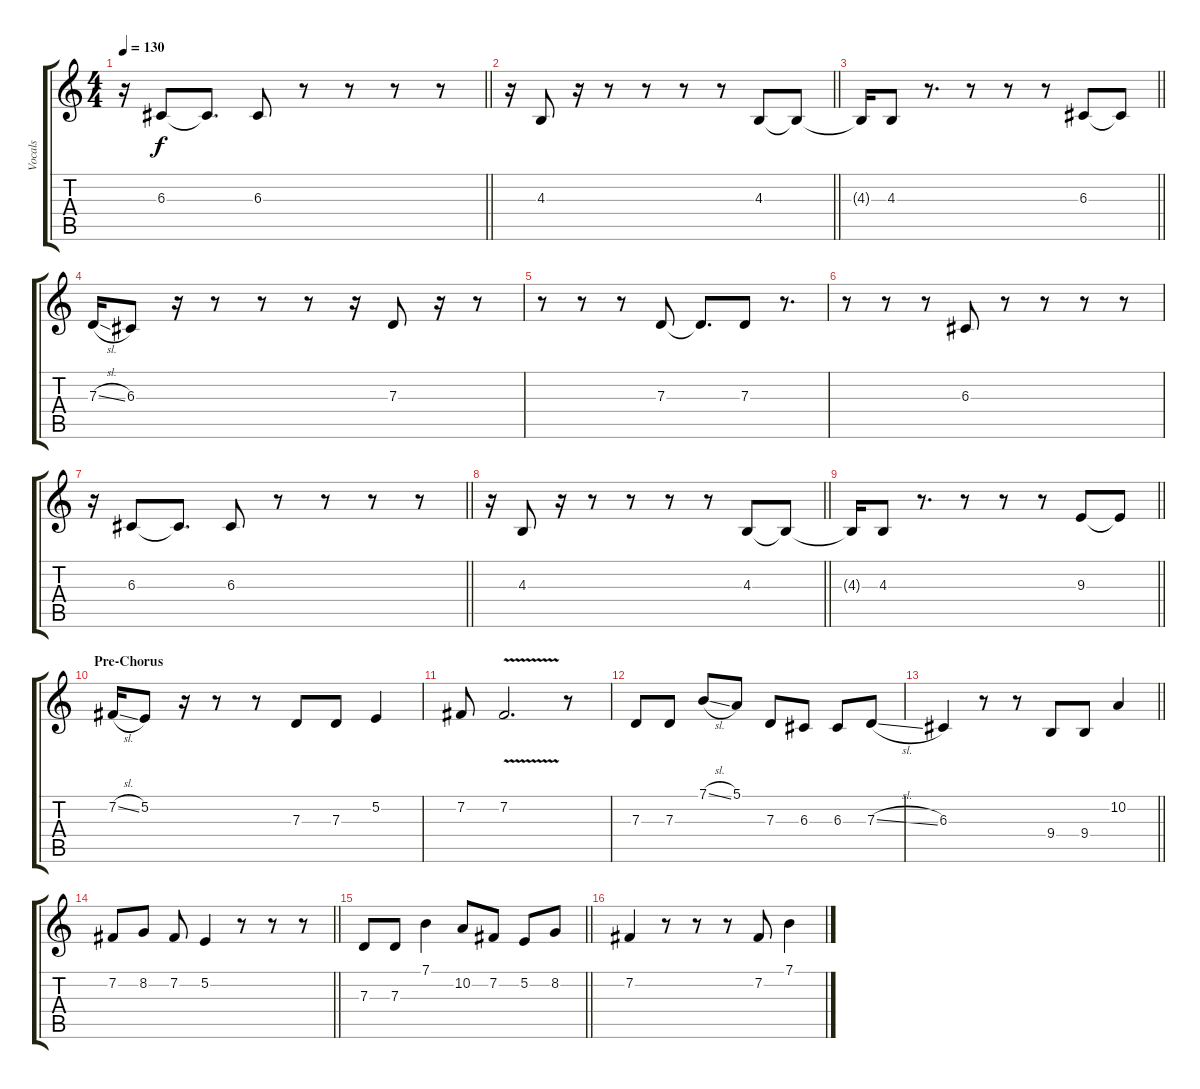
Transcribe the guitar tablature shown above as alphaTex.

\track ("Vocals" "Vocals") {instrument altosax}
\staff {score tabs}
\tuning (E4 B3 G3 D3 A2 E2) {hide}
\ts (4 4)
\tempo 130
\clef g2
\barLineRight lightlight
\ks c
r.16{dy f} 6.3.8 6.3{t}.8{d} 6.3.8 r.8 r.8 r.8 r.8 |
\barLineRight lightlight
r.16 4.3.8 r.16 r.8 r.8 r.8 r.8 4.3.8 4.3{t}.8 |
\barLineRight lightlight
4.3{t}.16 4.3.8 r.8{d} r.8 r.8 r.8 6.3.8 6.3{t}.8 |
7.3{sl}.16 6.3.8 r.16 r.8 r.8 r.8 r.16 7.3.8 r.16 r.8 |
r.8 r.8 r.8 7.3.8 7.3{t}.8{d} 7.3.8 r.8{d} |
r.8 r.8 r.8 6.3.8 r.8 r.8 r.8 r.8 |
\barLineRight lightlight
r.16 6.3.8 6.3{t}.8{d} 6.3.8 r.8 r.8 r.8 r.8 |
\barLineRight lightlight
r.16 4.3.8 r.16 r.8 r.8 r.8 r.8 4.3.8 4.3{t}.8 |
\barLineRight lightlight
4.3{t}.16 4.3.8 r.8{d} r.8 r.8 r.8 9.3.8 9.3{t}.8 |
\section ("" "Pre-Chorus")
7.2{sl}.16 5.2.8 r.16 r.8 r.8 7.3.8 7.3.8 5.2.4 |
7.2.8 7.2{v}.2{d} r.8 |
7.3.8 7.3.8 7.1{sl}.8 5.1.8 7.3.8 6.3.8 6.3.8 7.3{sl}.8 |
\barLineRight lightlight
6.3.4 r.8 r.8 9.4.8 9.4.8 10.2.4 |
\barLineRight lightlight
7.2.8 8.2.8 7.2.8 5.2.4 r.8 r.8 r.8 |
\barLineRight lightlight
7.3.8 7.3.8 7.1.4 10.2.8 7.2.8 5.2.8 8.2.8 |
7.2.4 r.8 r.8 r.8 7.2.8 7.1.4
